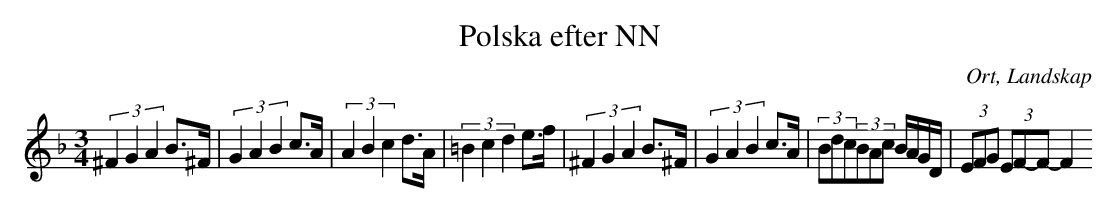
X:1
T:Polska efter NN
O:Ort, Landskap
M:3/4
L:1/8
K:Dm
(3^F2G2A2 B>^F|(3G2A2B2 c>A|(3A2B2c2 d>A|(3=B2c2d2 e>f|(3^F2G2A2 B>^F|(3G2A2B2 c>A|(3Bdc(3BAc B/A/G/D/|(3EFG (3EF-F-F2
